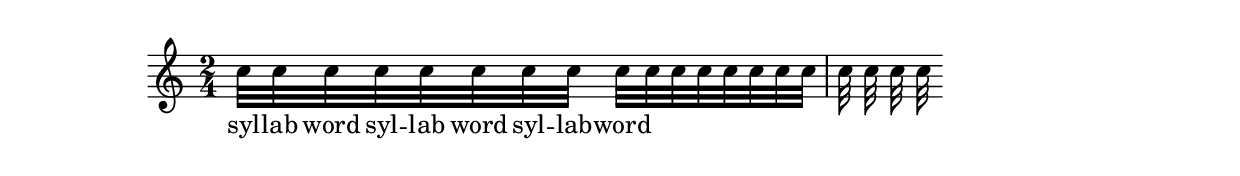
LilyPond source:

\header {

  texidoc = "The minimum distance between lyrics is determined by the
@code{minimum-distance} of @code{LyricHyphen} and
@code{LyricSpace}.

The ideal length of a hyphen is determined by its @code{length}
property, but it may be shortened down to @code{minimum-length} in
tight situations. If in this it still does not fit, the hyphen will be
omitted.

Like all overrides within @code{\lyricsto} and @code{\addlyrics}, the
effect of a setting is delayed is one syllable."

}

\version "2.11.51"

\layout {
  ragged-right = ##t
}


\relative c'' {
  \time 2/4
  c32 c c c 
  c32 c c c 
  c32 c c c 
  c32 c c c 
  c32 c c c 
}
\addlyrics
{
  %% tight spacing: hyphen disappears 
  syl -- lab word

  %% increase minimum-distance: forces more space, so hyphen reappears
  \override LyricHyphen #'minimum-distance = #1.0
  syl -- lab word

  %% minimum-distance 0 for LyricSpace: this places words next to each other. 
  \override LyricSpace #'minimum-distance = #0.0
  syl -- lab word
}
